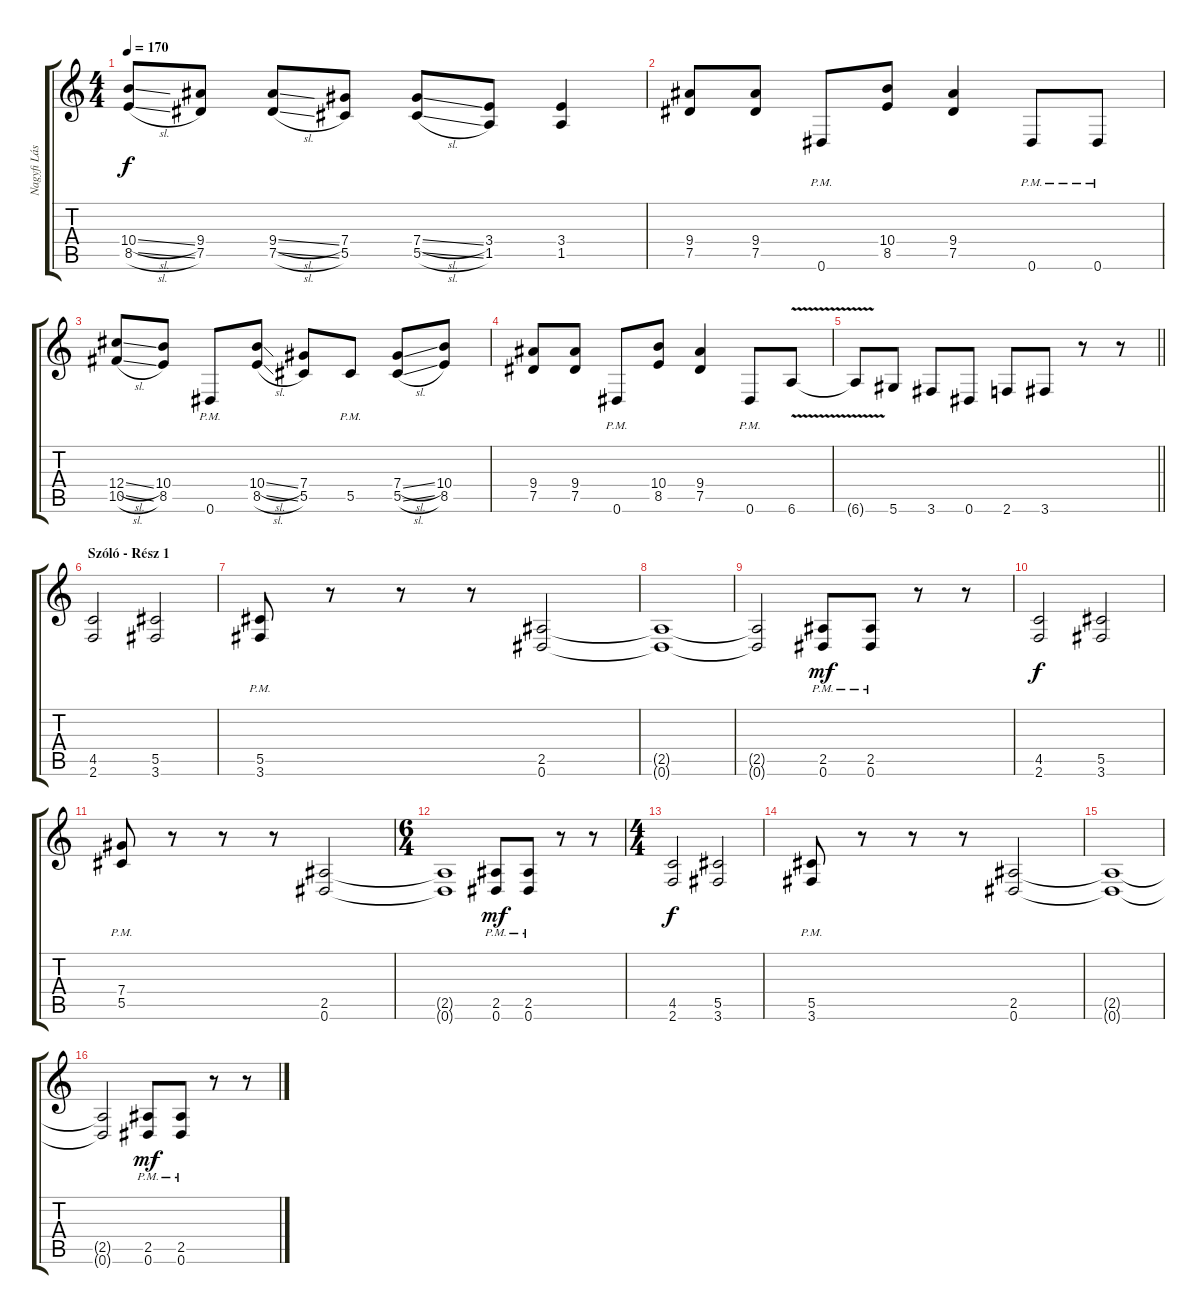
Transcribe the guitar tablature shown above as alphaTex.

\track ("Nagyfi László - Kíséret" "Nagyfi Lás") {instrument overdrivenguitar}
\staff {score tabs}
\tuning (Eb4 Bb3 Gb3 Db3 Ab2 Eb2) {hide}
\ts (4 4)
\tempo 170
\clef g2
\ks c
(10.4{sl} 8.5{sl}).8{dy f} (9.4 7.5).8 (9.4{sl} 7.5{sl}).8 (7.4 5.5).8 (7.4{sl} 5.5{sl}).8 (3.4 1.5).8 (3.4 1.5).4 |
(9.4 7.5).8 (9.4 7.5).8 0.6{pm}.8 (10.4 8.5).8 (9.4 7.5).4 0.6{pm}.8 0.6{pm}.8 |
(12.4{sl} 10.5{sl}).8 (10.4 8.5).8 0.6{pm}.8 (10.4{sl} 8.5{sl}).8 (7.4 5.5).8 5.5{pm}.8 (7.4{sl} 5.5{sl}).8 (10.4 8.5).8 |
(9.4 7.5).8 (9.4 7.5).8 0.6{pm}.8 (10.4 8.5).8 (9.4 7.5).4 0.6{pm}.8 6.6{v}.8 |
\barLineRight lightlight
6.6{t}.8 5.6.8 3.6.8 0.6.8 2.6.8 3.6.8 r.8 r.8 |
\section ("" "Szóló - Rész 1")
(4.5 2.6).2 (5.5 3.6).2 |
(5.5{pm} 3.6{pm}).8 r.8 r.8 r.8 (2.5 0.6).2 |
(2.5{t} 0.6{t}).1 |
(2.5{t} 0.6{t}).2 (2.5{pm} 0.6{pm}).8{dy mf} (2.5{pm} 0.6{pm}).8 r.8 r.8 |
(4.5 2.6).2{dy f} (5.5 3.6).2 |
(7.4{pm} 5.5{pm}).8 r.8 r.8 r.8 (2.5 0.6).2 |
\ts (6 4)
(2.5{t} 0.6{t}).1 (2.5{pm} 0.6{pm}).8{dy mf} (2.5{pm} 0.6{pm}).8 r.8 r.8 |
\ts (4 4)
(4.5 2.6).2{dy f} (5.5 3.6).2 |
(5.5{pm} 3.6{pm}).8 r.8 r.8 r.8 (2.5 0.6).2 |
(2.5{t} 0.6{t}).1 |
(2.5{t} 0.6{t}).2 (2.5{pm} 0.6{pm}).8{dy mf} (2.5{pm} 0.6{pm}).8 r.8 r.8
